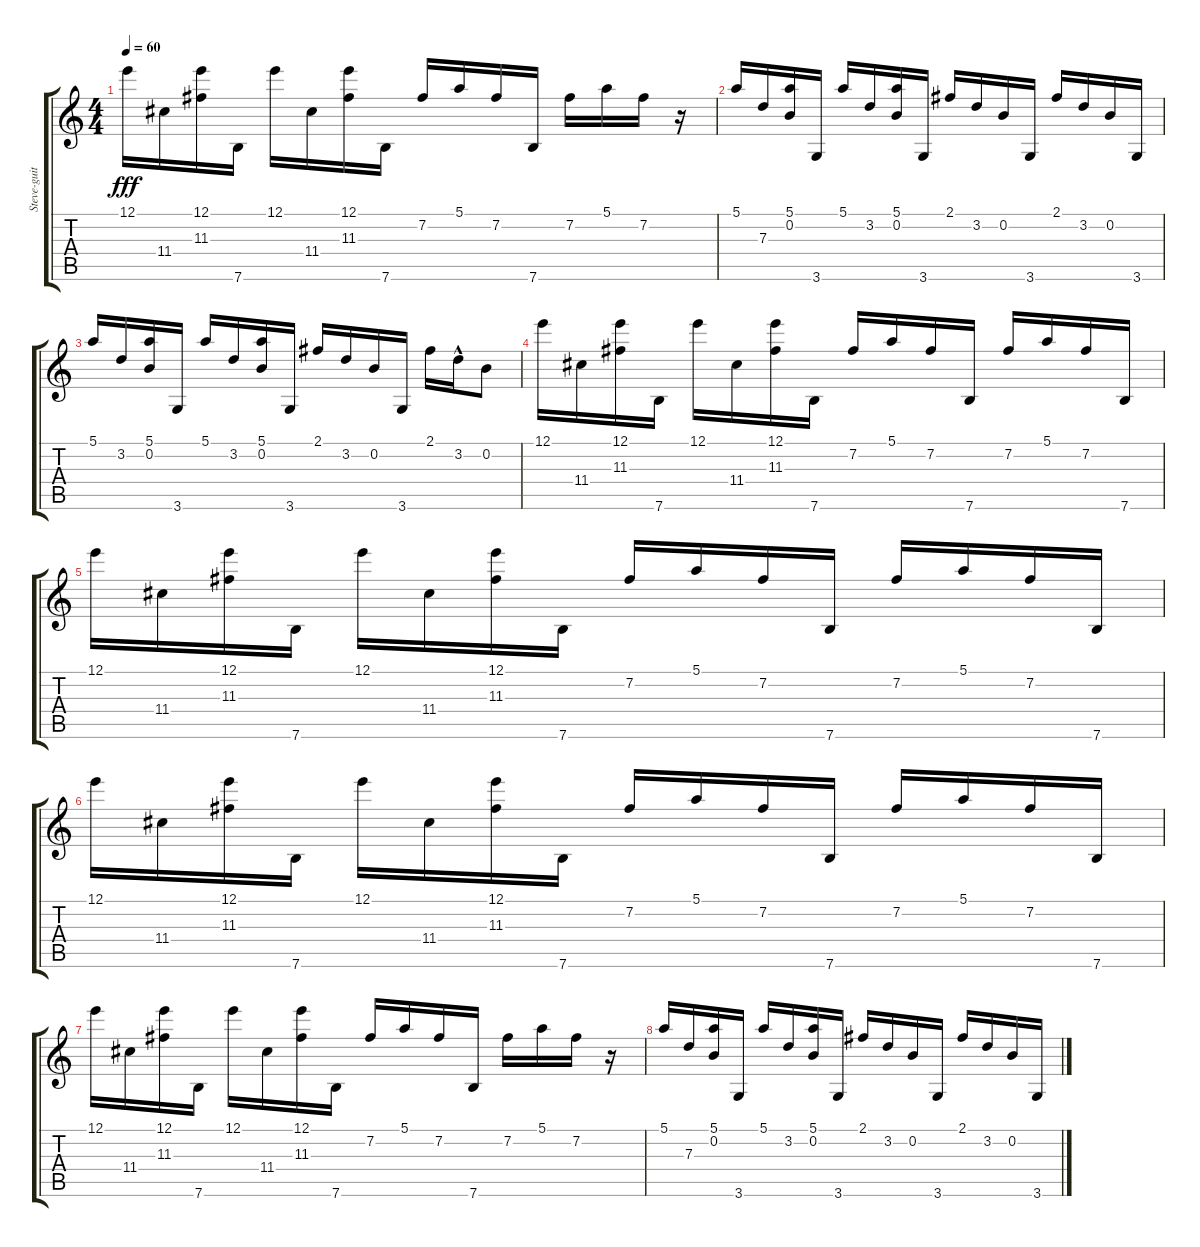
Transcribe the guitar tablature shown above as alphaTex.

\track ("Steve-guitar" "Steve-guit") {instrument electricbasspick}
\staff {score tabs}
\tuning (E4 B3 G3 D3 A2 E2) {hide}
\ts (4 4)
\tempo 60
\clef g2
\ks c
12.1.16{dy fff} 11.4.16 (12.1 11.3).16 7.6.16 12.1.16 11.4.16 (12.1 11.3).16 7.6.16 7.2.16 5.1.16 7.2.16 7.6.16 7.2.16 5.1.16 7.2.16 r.16 |
5.1.16 7.3.16 (5.1 0.2).16 3.6.16 5.1.16 3.2.16 (5.1 0.2).16 3.6.16 2.1.16 3.2.16 0.2.16 3.6.16 2.1.16 3.2.16 0.2.16 3.6.16 |
5.1.16 3.2.16 (5.1 0.2).16 3.6.16 5.1.16 3.2.16 (5.1 0.2).16 3.6.16 2.1.16 3.2.16 0.2.16 3.6.16 2.1.16 3.2{hac}.16 0.2.8 |
12.1.16 11.4.16 (12.1 11.3).16 7.6.16 12.1.16 11.4.16 (12.1 11.3).16 7.6.16 7.2.16 5.1.16 7.2.16 7.6.16 7.2.16 5.1.16 7.2.16 7.6.16 |
12.1.16 11.4.16 (12.1 11.3).16 7.6.16 12.1.16 11.4.16 (12.1 11.3).16 7.6.16 7.2.16 5.1.16 7.2.16 7.6.16 7.2.16 5.1.16 7.2.16 7.6.16 |
12.1.16 11.4.16 (12.1 11.3).16 7.6.16 12.1.16 11.4.16 (12.1 11.3).16 7.6.16 7.2.16 5.1.16 7.2.16 7.6.16 7.2.16 5.1.16 7.2.16 7.6.16 |
12.1.16 11.4.16 (12.1 11.3).16 7.6.16 12.1.16 11.4.16 (12.1 11.3).16 7.6.16 7.2.16 5.1.16 7.2.16 7.6.16 7.2.16 5.1.16 7.2.16 r.16 |
5.1.16 7.3.16 (5.1 0.2).16 3.6.16 5.1.16 3.2.16 (5.1 0.2).16 3.6.16 2.1.16 3.2.16 0.2.16 3.6.16 2.1.16 3.2.16 0.2.16 3.6.16
